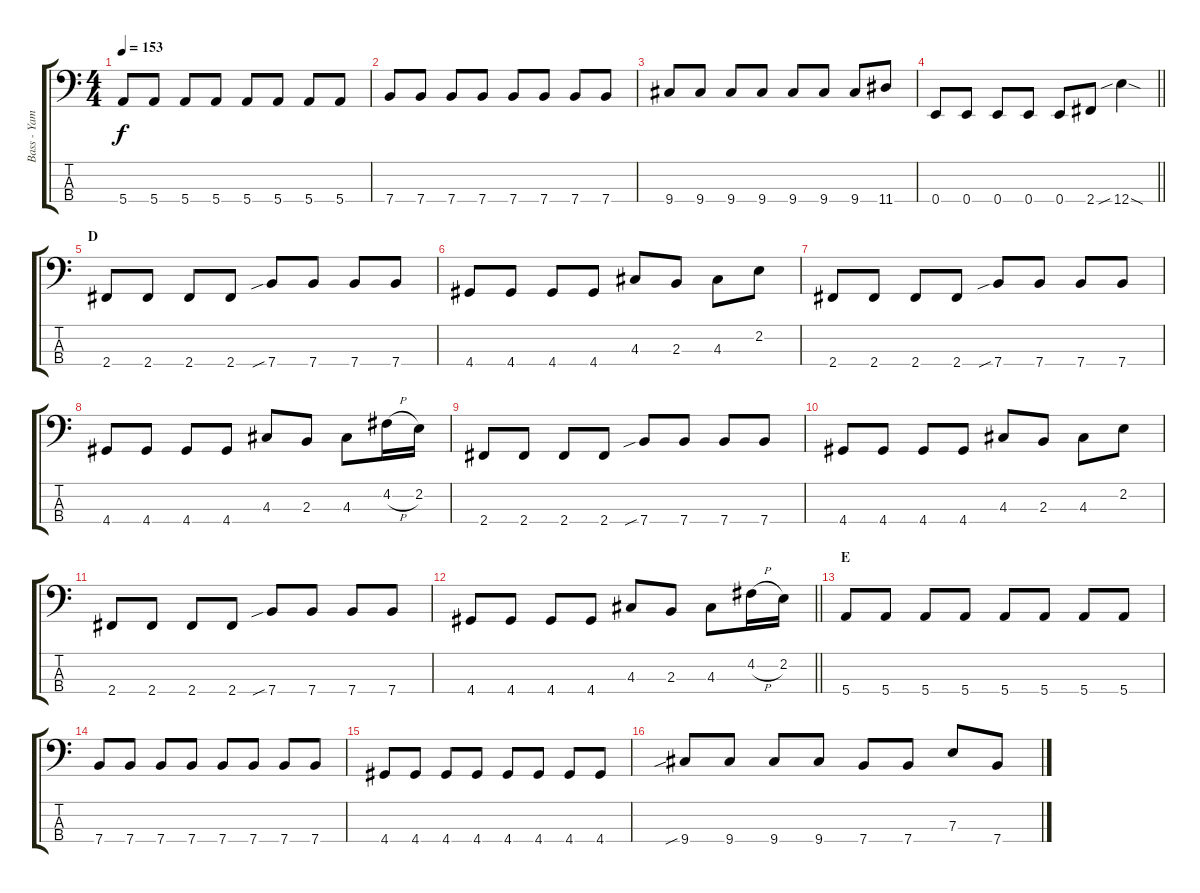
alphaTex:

\track ("Bass - Yamada" "Bass - Yam") {instrument electricbasspick}
\staff {score tabs}
\tuning (G2 D2 A1 E1) {hide}
\ts (4 4)
\tempo 153
\clef f4
\ks c
5.4.8{dy f} 5.4.8 5.4.8 5.4.8 5.4.8 5.4.8 5.4.8 5.4.8 |
7.4.8 7.4.8 7.4.8 7.4.8 7.4.8 7.4.8 7.4.8 7.4.8 |
9.4.8 9.4.8 9.4.8 9.4.8 9.4.8 9.4.8 9.4.8 11.4.8 |
\barLineRight lightlight
0.4.8 0.4.8 0.4.8 0.4.8 0.4.8 2.4.8 12.4{sib sod}.4 |
\section ("" "D")
2.4.8 2.4.8 2.4.8 2.4.8 7.4{sib}.8 7.4.8 7.4.8 7.4.8 |
4.4.8 4.4.8 4.4.8 4.4.8 4.3.8 2.3.8 4.3.8 2.2.8 |
2.4.8 2.4.8 2.4.8 2.4.8 7.4{sib}.8 7.4.8 7.4.8 7.4.8 |
4.4.8 4.4.8 4.4.8 4.4.8 4.3.8 2.3.8 4.3.8 4.2{h}.16 2.2.16 |
2.4.8 2.4.8 2.4.8 2.4.8 7.4{sib}.8 7.4.8 7.4.8 7.4.8 |
4.4.8 4.4.8 4.4.8 4.4.8 4.3.8 2.3.8 4.3.8 2.2.8 |
2.4.8 2.4.8 2.4.8 2.4.8 7.4{sib}.8 7.4.8 7.4.8 7.4.8 |
\barLineRight lightlight
4.4.8 4.4.8 4.4.8 4.4.8 4.3.8 2.3.8 4.3.8 4.2{h}.16 2.2.16 |
\section ("" "E")
5.4.8 5.4.8 5.4.8 5.4.8 5.4.8 5.4.8 5.4.8 5.4.8 |
7.4.8 7.4.8 7.4.8 7.4.8 7.4.8 7.4.8 7.4.8 7.4.8 |
4.4.8 4.4.8 4.4.8 4.4.8 4.4.8 4.4.8 4.4.8 4.4.8 |
9.4{sib}.8 9.4.8 9.4.8 9.4.8 7.4.8 7.4.8 7.3.8 7.4.8
